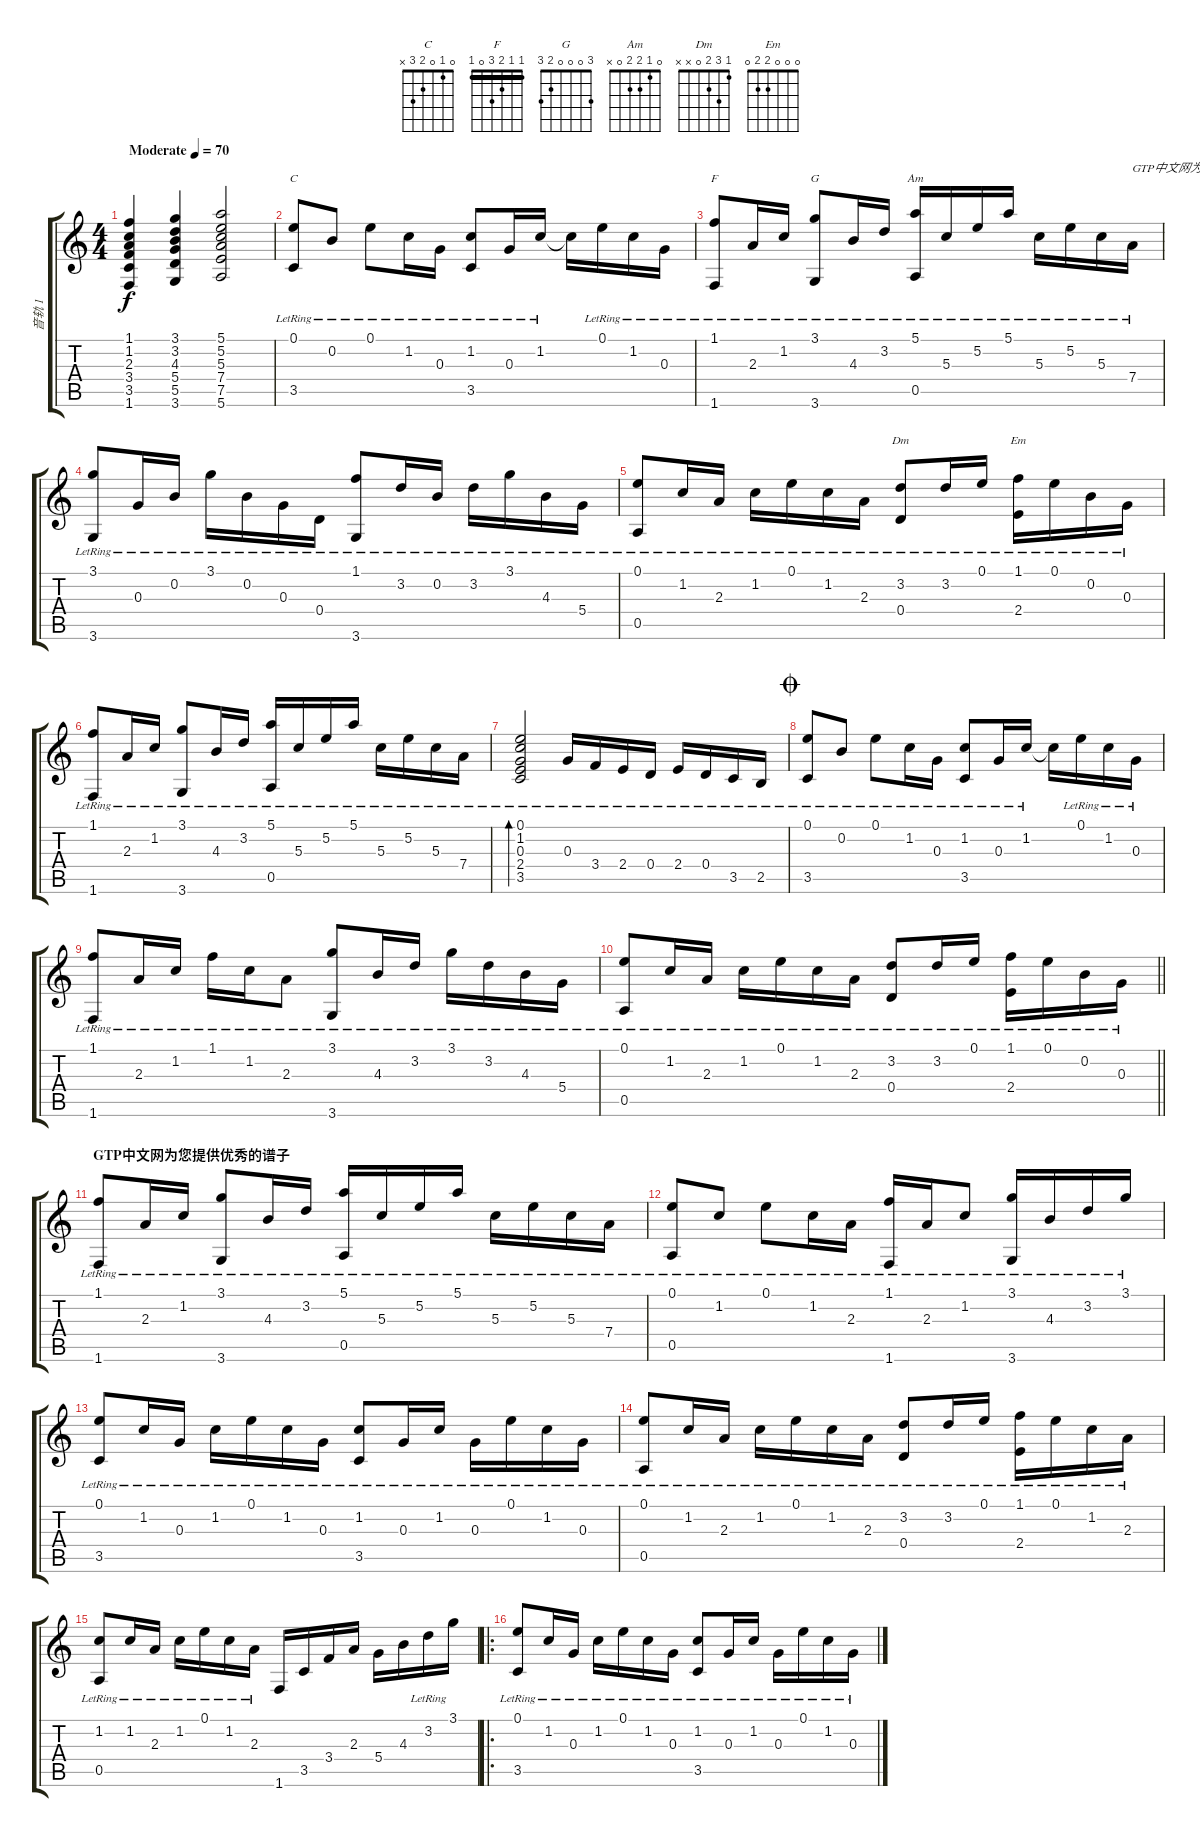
\track ("音轨 1" "音轨 1") {instrument acousticguitarsteel}
\staff {score tabs}
\tuning (E4 B3 G3 D3 A2 E2) {hide}
\chord ("C" 0 1 0 2 3 x)
\chord ("F" 1 1 2 3 0 1) {barre 1}
\chord ("G" 3 0 0 0 2 3)
\chord ("Am" 0 1 2 2 0 x)
\chord ("Dm" 1 3 2 0 x x)
\chord ("Em" 0 0 0 2 2 0)
\ts (4 4)
\tempo (70 "Moderate")
\clef g2
\ks c
(1.1 1.2 2.3 3.4 3.5 1.6).4{dy f instrument acousticguitarsteel} (3.1 3.2 4.3 5.4 5.5 3.6).4 (5.1 5.2 5.3 7.4 7.5 5.6).2 |
(0.1{lr} 3.5{lr}).8{ch "C"} 0.2{lr}.8 0.1{lr}.8 1.2{lr}.16 0.3{lr}.16 (1.2{lr} 3.5{lr}).8 0.3{lr}.16 1.2{lr}.16 1.2{t}.16 0.1{lr}.16 1.2{lr}.16 0.3{lr}.16 |
(1.1{lr} 1.6{lr}).8{ch "F"} 2.3{lr}.16 1.2{lr}.16 (3.1{lr} 3.6{lr}).8{ch "G"} 4.3{lr}.16 3.2{lr}.16 (5.1{lr} 0.5{lr}).16{ch "Am"} 5.3{lr}.16 5.2{lr}.16 5.1{lr}.16 5.3{lr}.16 5.2{lr}.16 5.3{lr}.16 7.4{lr}.16{txt "GTP中文网为您提供优秀的谱子"} |
(3.1{lr} 3.6{lr}).8 0.3{lr}.16 0.2{lr}.16 3.1{lr}.16 0.2{lr}.16 0.3{lr}.16 0.4{lr}.16 (1.1{lr} 3.6{lr}).8 3.2{lr}.16 0.2{lr}.16 3.2{lr}.16 3.1{lr}.16 4.3{lr}.16 5.4{lr}.16 |
(0.1{lr} 0.5{lr}).8 1.2{lr}.16 2.3{lr}.16 1.2{lr}.16 0.1{lr}.16 1.2{lr}.16 2.3{lr}.16 (3.2{lr} 0.4{lr}).8{ch "Dm"} 3.2{lr}.16 0.1{lr}.16 (1.1{lr} 2.4{lr}).16{ch "Em"} 0.1{lr}.16 0.2{lr}.16 0.3{lr}.16 |
(1.1{lr} 1.6{lr}).8 2.3{lr}.16 1.2{lr}.16 (3.1{lr} 3.6{lr}).8 4.3{lr}.16 3.2{lr}.16 (5.1{lr} 0.5{lr}).16 5.3{lr}.16 5.2{lr}.16 5.1{lr}.16 5.3{lr}.16 5.2{lr}.16 5.3{lr}.16 7.4{lr}.16 |
(0.1{lr} 1.2{lr} 0.3{lr} 2.4{lr} 3.5{lr}).2{bd 480} 0.3{lr}.16 3.4{lr}.16 2.4{lr}.16 0.4{lr}.16 2.4{lr}.16 0.4{lr}.16 3.5{lr}.16 2.5{lr}.16 |
\jump coda
(0.1{lr} 3.5{lr}).8 0.2{lr}.8 0.1{lr}.8 1.2{lr}.16 0.3{lr}.16 (1.2{lr} 3.5{lr}).8 0.3{lr}.16 1.2{lr}.16 1.2{t}.16 0.1{lr}.16 1.2{lr}.16 0.3{lr}.16 |
(1.1{lr} 1.6{lr}).8 2.3{lr}.16 1.2{lr}.16 1.1{lr}.16 1.2{lr}.16 2.3{lr}.8 (3.1{lr} 3.6{lr}).8 4.3{lr}.16 3.2{lr}.16 3.1{lr}.16 3.2{lr}.16 4.3{lr}.16 5.4{lr}.16 |
\barLineRight lightlight
(0.1{lr} 0.5{lr}).8 1.2{lr}.16 2.3{lr}.16 1.2{lr}.16 0.1{lr}.16 1.2{lr}.16 2.3{lr}.16 (3.2{lr} 0.4{lr}).8 3.2{lr}.16 0.1{lr}.16 (1.1{lr} 2.4{lr}).16 0.1{lr}.16 0.2{lr}.16 0.3{lr}.16 |
\section ("" "GTP中文网为您提供优秀的谱子")
(1.1{lr} 1.6{lr}).8 2.3{lr}.16 1.2{lr}.16 (3.1{lr} 3.6{lr}).8 4.3{lr}.16 3.2{lr}.16 (5.1{lr} 0.5{lr}).16 5.3{lr}.16 5.2{lr}.16 5.1{lr}.16 5.3{lr}.16 5.2{lr}.16 5.3{lr}.16 7.4{lr}.16 |
(0.1{lr} 0.5{lr}).8 1.2{lr}.8 0.1{lr}.8 1.2{lr}.16 2.3{lr}.16 (1.1{lr} 1.6{lr}).16 2.3{lr}.16 1.2{lr}.8 (3.1{lr} 3.6{lr}).16 4.3{lr}.16 3.2{lr}.16 3.1{lr}.16 |
(0.1{lr} 3.5{lr}).8 1.2{lr}.16 0.3{lr}.16 1.2{lr}.16 0.1{lr}.16 1.2{lr}.16 0.3{lr}.16 (1.2{lr} 3.5{lr}).8 0.3{lr}.16 1.2{lr}.16 0.3{lr}.16 0.1{lr}.16 1.2{lr}.16 0.3{lr}.16 |
(0.1{lr} 0.5{lr}).8 1.2{lr}.16 2.3{lr}.16 1.2{lr}.16 0.1{lr}.16 1.2{lr}.16 2.3{lr}.16 (3.2{lr} 0.4{lr}).8 3.2{lr}.16 0.1{lr}.16 (1.1{lr} 2.4{lr}).16 0.1{lr}.16 1.2{lr}.16 2.3{lr}.16 |
(1.2{lr} 0.5{lr}).8 1.2{lr}.16 2.3{lr}.16 1.2{lr}.16 0.1{lr}.16 1.2{lr}.16 2.3{lr}.16 1.6.16 3.5.16 3.4.16 2.3.16 5.4.16 4.3.16 3.2{lr}.16 3.1.16 |
\ro
(0.1{lr} 3.5{lr}).8 1.2{lr}.16 0.3{lr}.16 1.2{lr}.16 0.1{lr}.16 1.2{lr}.16 0.3{lr}.16 (1.2{lr} 3.5{lr}).8 0.3{lr}.16 1.2{lr}.16 0.3{lr}.16 0.1{lr}.16 1.2{lr}.16 0.3{lr}.16
